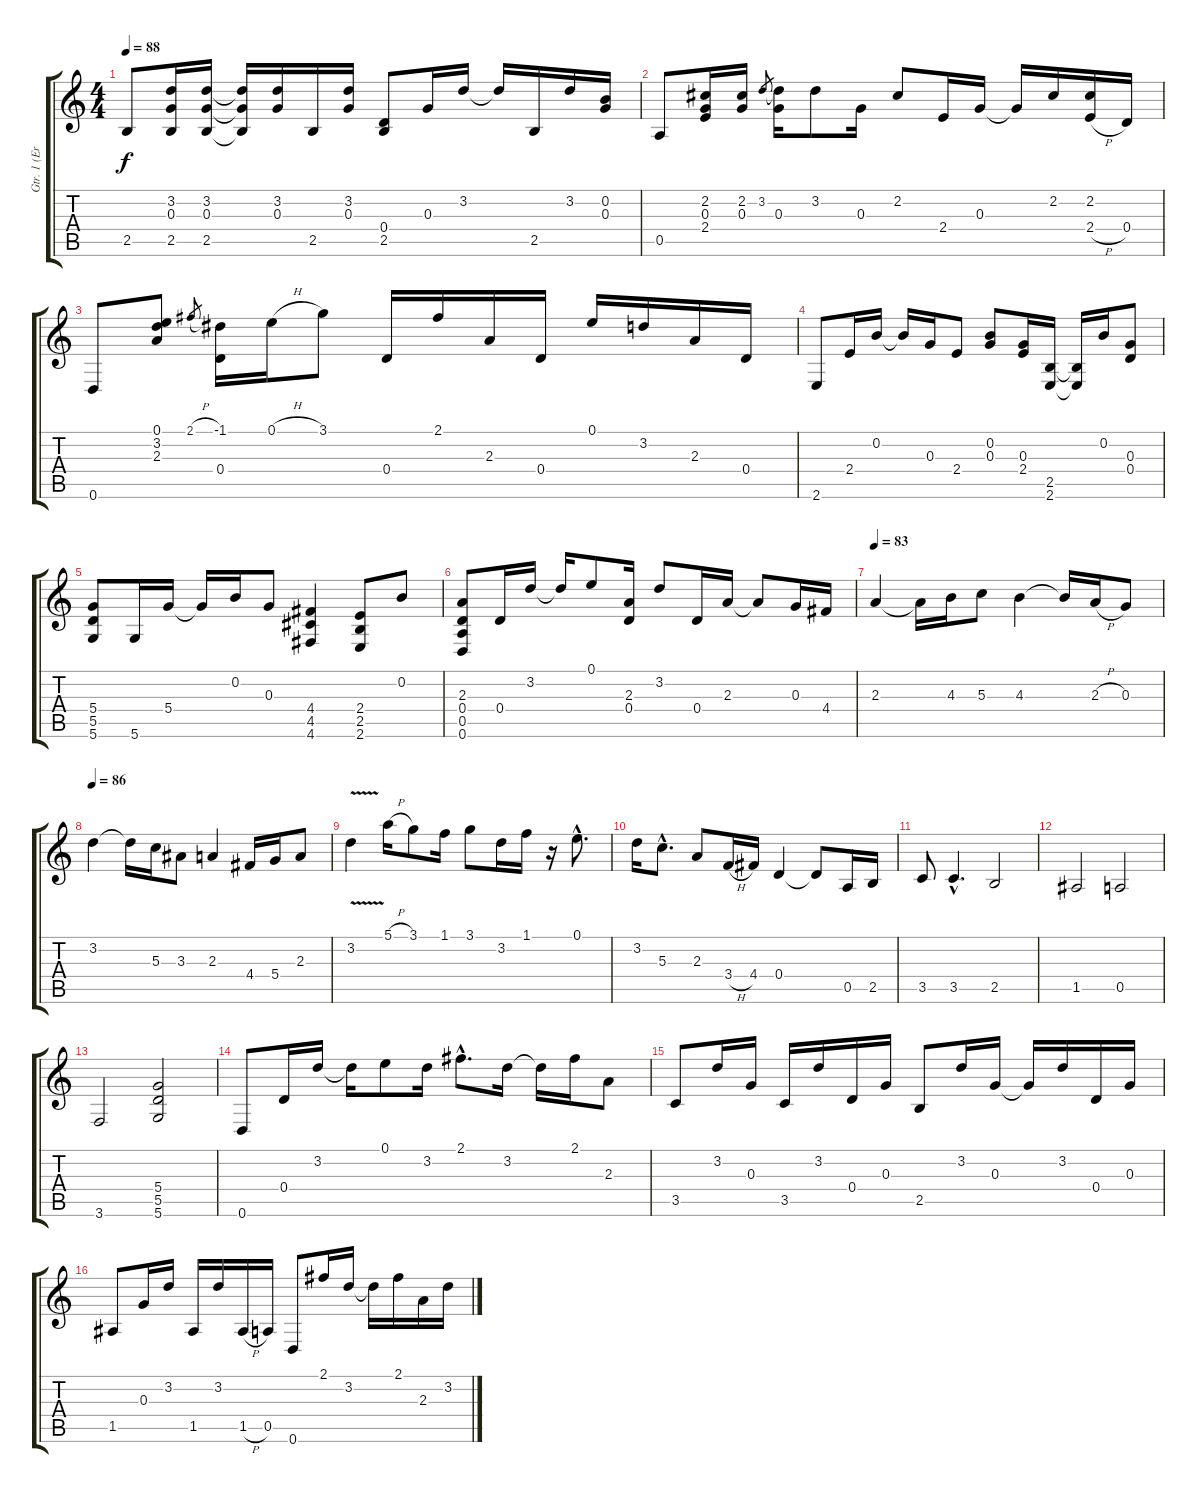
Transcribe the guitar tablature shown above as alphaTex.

\track ("Gtr. 1 (Eric Clapton) w/pick" "Gtr. 1 (Er") {instrument acousticguitarnylon}
\staff {score tabs}
\tuning (E4 B3 G3 D3 A2 D2) {hide}
\ts (4 4)
\tempo 88
\clef g2
\ks c
2.5.8{dy f} (3.2 0.3 2.5).16 (3.2 0.3 2.5).16 (3.2{t} 0.3{t} 2.5{t}).16 (3.2 0.3).16 2.5.16 (3.2 0.3).16 (0.4 2.5).8 0.3.16 3.2.16 3.2{t}.16 2.5.16 3.2.16 (0.2 0.3).16 |
0.5.8 (2.2 0.3 2.4).16 (2.2 0.3).16 3.2.8{gr} (3.2{t} 0.3).16 3.2.8 0.3.16 2.2.8 2.4.16 0.3.16 0.3{t}.16 2.2.16 (2.2 2.4{h}).16 0.4.16 |
0.6.8 (0.1 3.2 2.3).8 2.1{h}.8{gr} (-1.1 0.4).16 0.1{h}.16 3.1.8 0.4.16 2.1.16 2.3.16 0.4.16 0.1.16 3.2.16 2.3.16 0.4.16 |
2.6.8 2.4.16 0.2.16 0.2{t}.16 0.3.16 2.4.8 (0.2 0.3).8 (0.3 2.4).16 (2.5 2.6).16 (2.5{t} 2.6{t}).16 0.2.16 (0.3 0.4).8 |
(5.4 5.5 5.6).8 5.6.16 5.4.16 5.4{t}.16 0.2.16 0.3.8 (4.4 4.5 4.6).4 (2.4 2.5 2.6).8 0.2.8 |
(2.3 0.4 0.5 0.6).8 0.4.16 3.2.16 3.2{t}.16 0.1.8 (2.3 0.4).16 3.2.8 0.4.16 2.3.16 2.3{t}.8 0.3.16 4.4.16 |
\tempo 83
2.3.4 2.3{t}.16 4.3.16 5.3.8 4.3.4 4.3{t}.16 2.3{h}.16 0.3.8 |
\tempo 86
3.2.4 3.2{t}.16 5.3.16 3.3.8 2.3.4 4.4.16 5.4.16 2.3.8 |
3.2{v}.4 5.1{h}.16 3.1.8 1.1.16 3.1.8 3.2.16 1.1.16 r.16 0.1{hac}.8{d} |
3.2.16 5.3{hac}.8{d} 2.3.8 3.4{h}.16 4.4.16 0.4.4 0.4{t}.8 0.5.16 2.5.16 |
3.5.8 3.5{hac}.4{d} 2.5.2 |
1.5.2 0.5.2 |
3.6.2 (5.4 5.5 5.6).2 |
0.6.8 0.4.16 3.2.16 3.2{t}.16 0.1.8 3.2.16 2.1{hac}.8{d} 3.2.16 3.2{t}.16 2.1.16 2.3.8 |
3.5.8 3.2.16 0.3.16 3.5.16 3.2.16 0.4.16 0.3.16 2.5.8 3.2.16 0.3.16 0.3{t}.16 3.2.16 0.4.16 0.3.16 |
1.5.8 0.3.16 3.2.16 1.5.16 3.2.16 1.5{h}.16 0.5.16 0.6.8 2.1.16 3.2.16 3.2{t}.16 2.1.16 2.3.16 3.2.16
